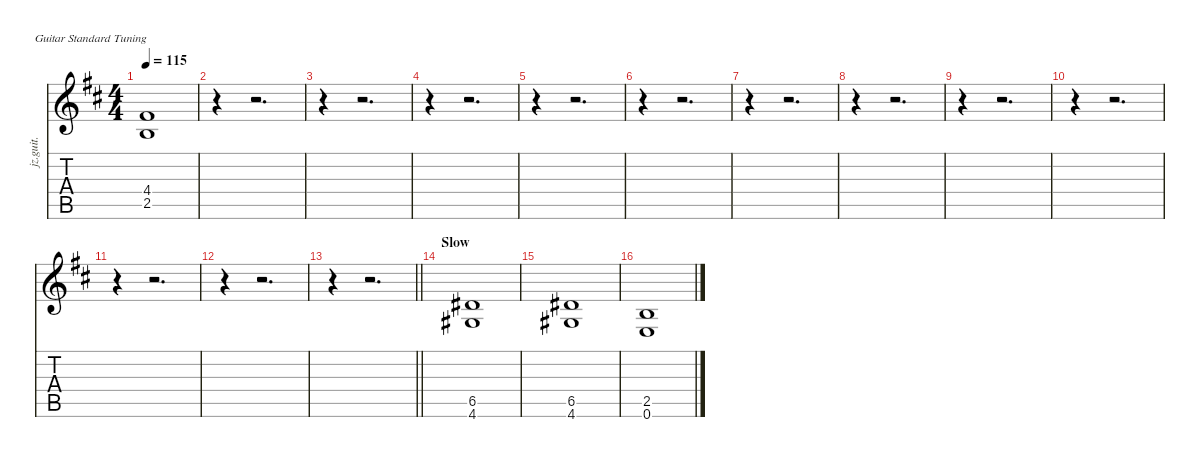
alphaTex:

\defaultSystemsLayout 4
\hideDynamics
\bracketExtendMode nobrackets
\track ("Jason Rhythm" "jz.guit.") {instrument electricguitarjazz}
\staff {score tabs}
\tuning (E4 B3 G3 D3 A2 E2)
\ts (4 4)
\tempo 115
\clef g2
\ks bminor
(4.4{t acc #} 2.5{t acc forcenatural}).1{dy f} |
r.4 r.2{d} |
r.4 r.2{d} |
r.4 r.2{d} |
r.4 r.2{d} |
r.4 r.2{d} |
r.4 r.2{d} |
r.4 r.2{d} |
r.4 r.2{d} |
r.4 r.2{d} |
r.4 r.2{d} |
r.4 r.2{d} |
\barLineRight lightlight
r.4 r.2{d} |
\section ("" "Slow")
(6.5{acc #} 4.6{acc #}).1 |
(6.5{acc #} 4.6{acc #}).1 |
(2.5{acc forcenatural} 0.6{acc forcenatural}).1
